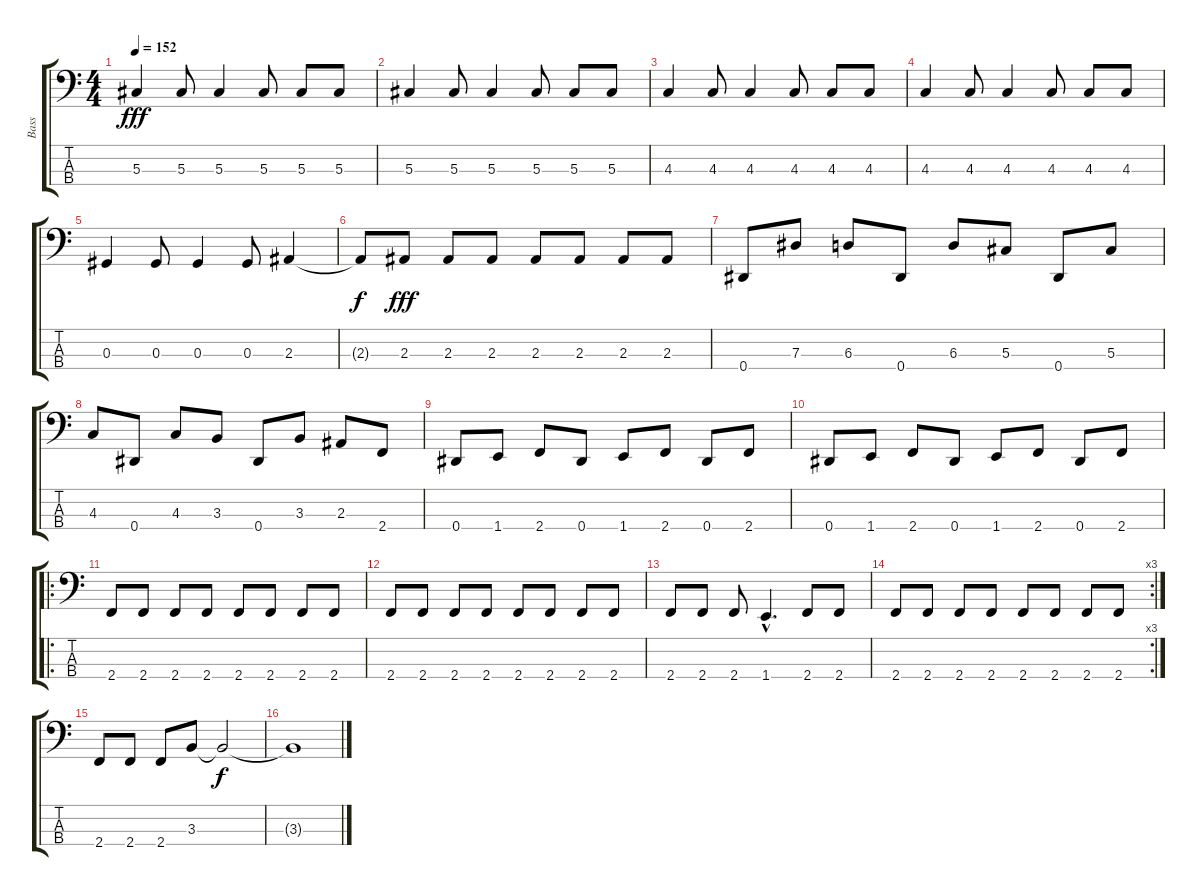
\track ("Bass" "Bass") {instrument electricbassfinger}
\staff {score tabs}
\tuning (Gb2 Db2 Ab1 Eb1) {hide}
\ts (4 4)
\tempo 152
\clef f4
\ks c
5.3.4{dy fff} 5.3.8 5.3.4 5.3.8 5.3.8 5.3.8 |
5.3.4 5.3.8 5.3.4 5.3.8 5.3.8 5.3.8 |
4.3.4 4.3.8 4.3.4 4.3.8 4.3.8 4.3.8 |
4.3.4 4.3.8 4.3.4 4.3.8 4.3.8 4.3.8 |
0.3.4 0.3.8 0.3.4 0.3.8 2.3.4 |
2.3{t}.8{dy f} 2.3.8{dy fff} 2.3.8 2.3.8 2.3.8 2.3.8 2.3.8 2.3.8 |
0.4.8 7.3.8 6.3.8 0.4.8 6.3.8 5.3.8 0.4.8 5.3.8 |
4.3.8 0.4.8 4.3.8 3.3.8 0.4.8 3.3.8 2.3.8 2.4.8 |
0.4.8 1.4.8 2.4.8 0.4.8 1.4.8 2.4.8 0.4.8 2.4.8 |
0.4.8 1.4.8 2.4.8 0.4.8 1.4.8 2.4.8 0.4.8 2.4.8 |
\ro
2.4.8 2.4.8 2.4.8 2.4.8 2.4.8 2.4.8 2.4.8 2.4.8 |
2.4.8 2.4.8 2.4.8 2.4.8 2.4.8 2.4.8 2.4.8 2.4.8 |
2.4.8 2.4.8 2.4.8 1.4{hac}.4{d} 2.4.8 2.4.8 |
\rc 3
2.4.8 2.4.8 2.4.8 2.4.8 2.4.8 2.4.8 2.4.8 2.4.8 |
2.4.8 2.4.8 2.4.8 3.3.8 3.3{t}.2{dy f} |
3.3{t}.1
